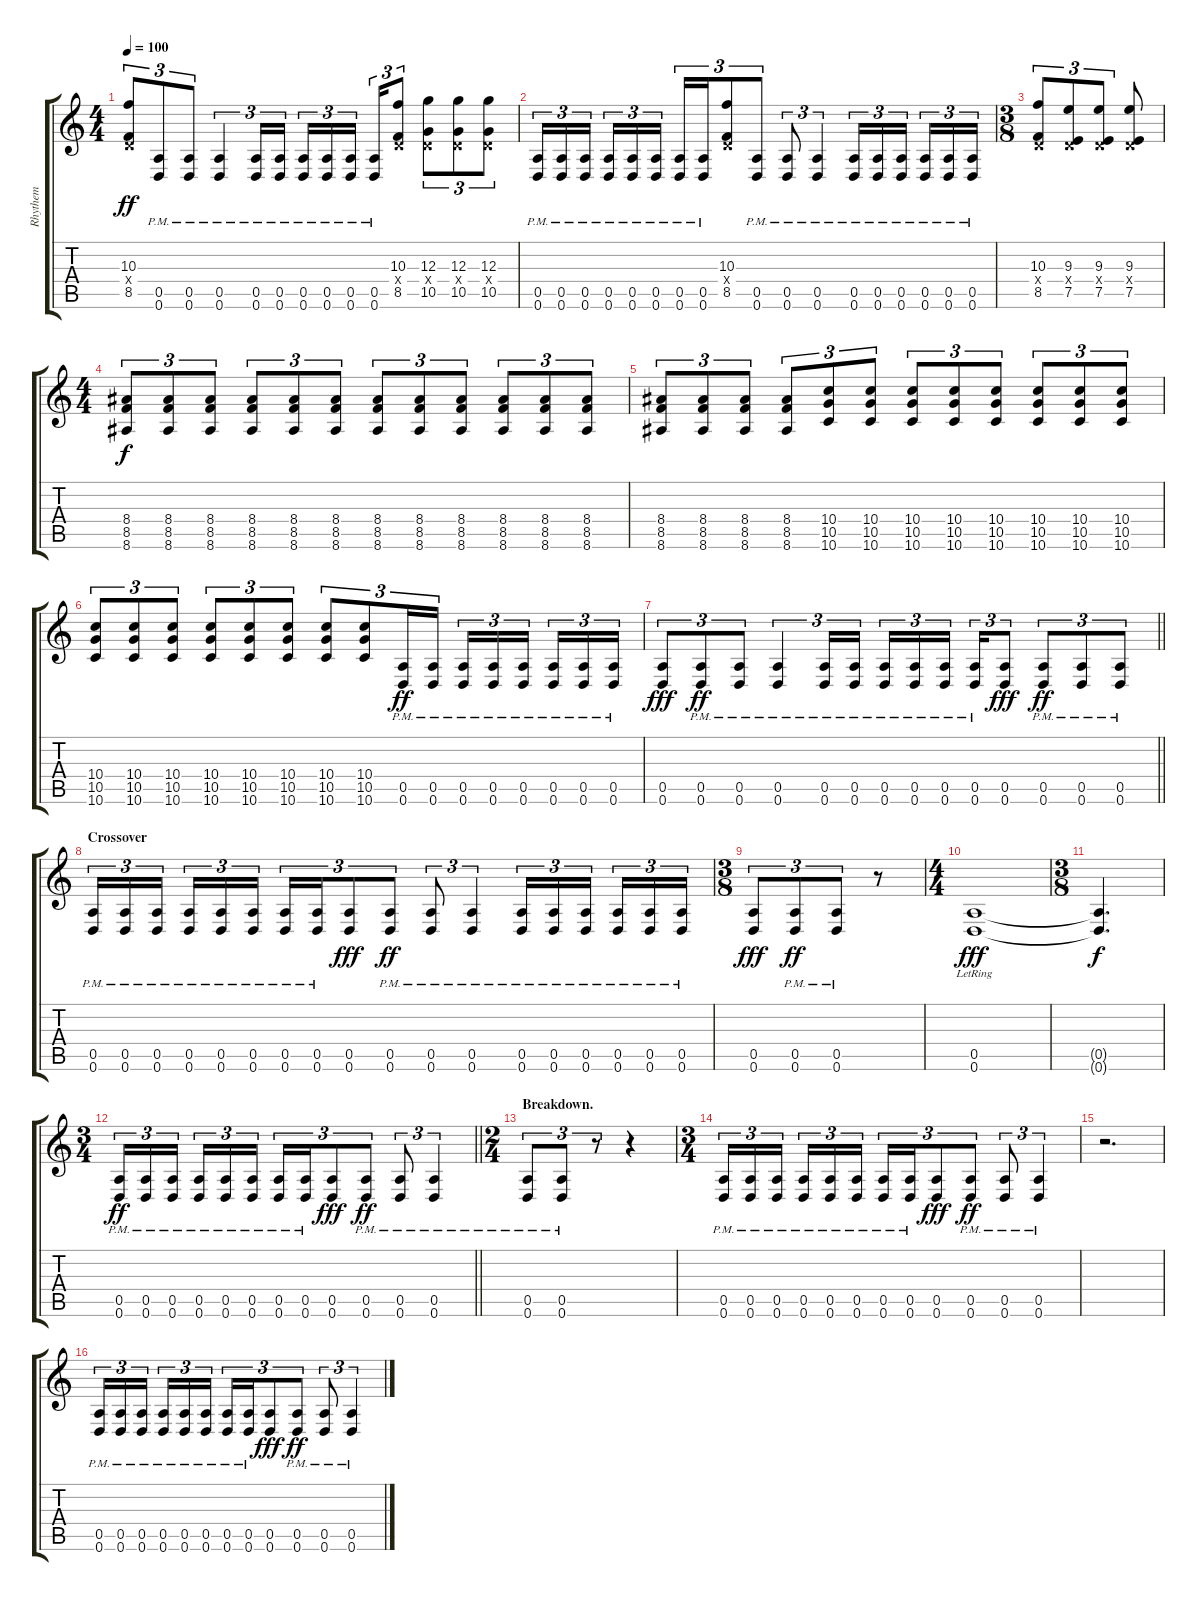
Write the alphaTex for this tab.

\track ("Rhythem" "Rhythem") {instrument distortionguitar}
\staff {score tabs}
\tuning (E4 B3 G3 D3 A2 D2) {hide}
\ts (4 4)
\tempo 100
\clef g2
\ks c
(10.3 0.4{x} 8.5).8{tu (3 2) dy ff} (0.5{pm} 0.6{pm}).8{tu (3 2)} (0.5{pm} 0.6{pm}).8{tu (3 2)} (0.5{pm} 0.6{pm}).4{tu (3 2)} (0.5{pm} 0.6{pm}).16{tu (3 2)} (0.5{pm} 0.6{pm}).16{tu (3 2)} (0.5{pm} 0.6{pm}).16{tu (3 2)} (0.5{pm} 0.6{pm}).16{tu (3 2)} (0.5{pm} 0.6{pm}).16{tu (3 2) beam splitsecondary} (0.5{pm} 0.6{pm}).16{tu (3 2)} (10.3 0.4{x} 8.5).8{tu (3 2)} (12.3 0.4{x} 10.5).8{tu (3 2)} (12.3 0.4{x} 10.5).8{tu (3 2)} (12.3 0.4{x} 10.5).8{tu (3 2)} |
(0.5{pm} 0.6{pm}).16{tu (3 2)} (0.5{pm} 0.6{pm}).16{tu (3 2)} (0.5{pm} 0.6{pm}).16{tu (3 2) beam splitsecondary} (0.5{pm} 0.6{pm}).16{tu (3 2)} (0.5{pm} 0.6{pm}).16{tu (3 2)} (0.5{pm} 0.6{pm}).16{tu (3 2)} (0.5{pm} 0.6{pm}).16{tu (3 2)} (0.5{pm} 0.6{pm}).16{tu (3 2)} (10.3 0.4{x} 8.5).8{tu (3 2)} (0.5{pm} 0.6{pm}).8{tu (3 2)} (0.5{pm} 0.6{pm}).8{tu (3 2)} (0.5{pm} 0.6{pm}).4{tu (3 2)} (0.5{pm} 0.6{pm}).16{tu (3 2)} (0.5{pm} 0.6{pm}).16{tu (3 2)} (0.5{pm} 0.6{pm}).16{tu (3 2) beam splitsecondary} (0.5{pm} 0.6{pm}).16{tu (3 2)} (0.5{pm} 0.6{pm}).16{tu (3 2)} (0.5{pm} 0.6{pm}).16{tu (3 2)} |
\ts (3 8)
(10.3 0.4{x} 8.5).8{tu (3 2)} (9.3 0.4{x} 7.5).8{tu (3 2)} (9.3 0.4{x} 7.5).8{tu (3 2)} (9.3 0.4{x} 7.5).8 |
\ts (4 4)
(8.4 8.5 8.6).8{tu (3 2) dy f} (8.4 8.5 8.6).8{tu (3 2)} (8.4 8.5 8.6).8{tu (3 2)} (8.4 8.5 8.6).8{tu (3 2)} (8.4 8.5 8.6).8{tu (3 2)} (8.4 8.5 8.6).8{tu (3 2)} (8.4 8.5 8.6).8{tu (3 2)} (8.4 8.5 8.6).8{tu (3 2)} (8.4 8.5 8.6).8{tu (3 2)} (8.4 8.5 8.6).8{tu (3 2)} (8.4 8.5 8.6).8{tu (3 2)} (8.4 8.5 8.6).8{tu (3 2)} |
(8.4 8.5 8.6).8{tu (3 2)} (8.4 8.5 8.6).8{tu (3 2)} (8.4 8.5 8.6).8{tu (3 2)} (8.4 8.5 8.6).8{tu (3 2)} (10.4 10.5 10.6).8{tu (3 2)} (10.4 10.5 10.6).8{tu (3 2)} (10.4 10.5 10.6).8{tu (3 2)} (10.4 10.5 10.6).8{tu (3 2)} (10.4 10.5 10.6).8{tu (3 2)} (10.4 10.5 10.6).8{tu (3 2)} (10.4 10.5 10.6).8{tu (3 2)} (10.4 10.5 10.6).8{tu (3 2)} |
(10.4 10.5 10.6).8{tu (3 2)} (10.4 10.5 10.6).8{tu (3 2)} (10.4 10.5 10.6).8{tu (3 2)} (10.4 10.5 10.6).8{tu (3 2)} (10.4 10.5 10.6).8{tu (3 2)} (10.4 10.5 10.6).8{tu (3 2)} (10.4 10.5 10.6).8{tu (3 2)} (10.4 10.5 10.6).8{tu (3 2)} (0.5{pm} 0.6{pm}).16{tu (3 2) dy ff} (0.5{pm} 0.6{pm}).16{tu (3 2)} (0.5{pm} 0.6{pm}).16{tu (3 2)} (0.5{pm} 0.6{pm}).16{tu (3 2)} (0.5{pm} 0.6{pm}).16{tu (3 2) beam splitsecondary} (0.5{pm} 0.6{pm}).16{tu (3 2)} (0.5{pm} 0.6{pm}).16{tu (3 2)} (0.5{pm} 0.6{pm}).16{tu (3 2)} |
\barLineRight lightlight
(0.5 0.6).8{tu (3 2) dy fff} (0.5{pm} 0.6{pm}).8{tu (3 2) dy ff} (0.5{pm} 0.6{pm}).8{tu (3 2)} (0.5{pm} 0.6{pm}).4{tu (3 2)} (0.5{pm} 0.6{pm}).16{tu (3 2)} (0.5{pm} 0.6{pm}).16{tu (3 2)} (0.5{pm} 0.6{pm}).16{tu (3 2)} (0.5{pm} 0.6{pm}).16{tu (3 2)} (0.5{pm} 0.6{pm}).16{tu (3 2) beam splitsecondary} (0.5{pm} 0.6{pm}).16{tu (3 2)} (0.5 0.6).8{tu (3 2) dy fff} (0.5{pm} 0.6{pm}).8{tu (3 2) dy ff} (0.5{pm} 0.6{pm}).8{tu (3 2)} (0.5{pm} 0.6{pm}).8{tu (3 2)} |
\section ("" "Crossover")
(0.5{pm} 0.6{pm}).16{tu (3 2)} (0.5{pm} 0.6{pm}).16{tu (3 2)} (0.5{pm} 0.6{pm}).16{tu (3 2) beam splitsecondary} (0.5{pm} 0.6{pm}).16{tu (3 2)} (0.5{pm} 0.6{pm}).16{tu (3 2)} (0.5{pm} 0.6{pm}).16{tu (3 2)} (0.5{pm} 0.6{pm}).16{tu (3 2)} (0.5{pm} 0.6{pm}).16{tu (3 2)} (0.5 0.6).8{tu (3 2) dy fff} (0.5{pm} 0.6{pm}).8{tu (3 2) dy ff} (0.5{pm} 0.6{pm}).8{tu (3 2)} (0.5{pm} 0.6{pm}).4{tu (3 2)} (0.5{pm} 0.6{pm}).16{tu (3 2)} (0.5{pm} 0.6{pm}).16{tu (3 2)} (0.5{pm} 0.6{pm}).16{tu (3 2) beam splitsecondary} (0.5{pm} 0.6{pm}).16{tu (3 2)} (0.5{pm} 0.6{pm}).16{tu (3 2)} (0.5{pm} 0.6{pm}).16{tu (3 2)} |
\ts (3 8)
(0.5 0.6).8{tu (3 2) dy fff} (0.5{pm} 0.6{pm}).8{tu (3 2) dy ff} (0.5{pm} 0.6{pm}).8{tu (3 2)} r.8 |
\ts (4 4)
(0.5{lr} 0.6{lr}).1{dy fff} |
\ts (3 8)
(0.5{t} 0.6{t}).4{d dy f} |
\ts (3 4)
\barLineRight lightlight
(0.5{pm} 0.6{pm}).16{tu (3 2) dy ff} (0.5{pm} 0.6{pm}).16{tu (3 2)} (0.5{pm} 0.6{pm}).16{tu (3 2) beam splitsecondary} (0.5{pm} 0.6{pm}).16{tu (3 2)} (0.5{pm} 0.6{pm}).16{tu (3 2)} (0.5{pm} 0.6{pm}).16{tu (3 2)} (0.5{pm} 0.6{pm}).16{tu (3 2)} (0.5{pm} 0.6{pm}).16{tu (3 2)} (0.5 0.6).8{tu (3 2) dy fff} (0.5{pm} 0.6{pm}).8{tu (3 2) dy ff} (0.5{pm} 0.6{pm}).8{tu (3 2)} (0.5{pm} 0.6{pm}).4{tu (3 2)} |
\ts (2 4)
\section ("" "Breakdown.")
(0.5{pm} 0.6{pm}).8{tu (3 2)} (0.5{pm} 0.6{pm}).8{tu (3 2)} r.8{tu (3 2)} r.4 |
\ts (3 4)
(0.5{pm} 0.6{pm}).16{tu (3 2)} (0.5{pm} 0.6{pm}).16{tu (3 2)} (0.5{pm} 0.6{pm}).16{tu (3 2) beam splitsecondary} (0.5{pm} 0.6{pm}).16{tu (3 2)} (0.5{pm} 0.6{pm}).16{tu (3 2)} (0.5{pm} 0.6{pm}).16{tu (3 2)} (0.5{pm} 0.6{pm}).16{tu (3 2)} (0.5{pm} 0.6{pm}).16{tu (3 2)} (0.5 0.6).8{tu (3 2) dy fff} (0.5{pm} 0.6{pm}).8{tu (3 2) dy ff} (0.5{pm} 0.6{pm}).8{tu (3 2)} (0.5{pm} 0.6{pm}).4{tu (3 2)} |
r.2{d} |
(0.5{pm} 0.6{pm}).16{tu (3 2)} (0.5{pm} 0.6{pm}).16{tu (3 2)} (0.5{pm} 0.6{pm}).16{tu (3 2) beam splitsecondary} (0.5{pm} 0.6{pm}).16{tu (3 2)} (0.5{pm} 0.6{pm}).16{tu (3 2)} (0.5{pm} 0.6{pm}).16{tu (3 2)} (0.5{pm} 0.6{pm}).16{tu (3 2)} (0.5{pm} 0.6{pm}).16{tu (3 2)} (0.5 0.6).8{tu (3 2) dy fff} (0.5{pm} 0.6{pm}).8{tu (3 2) dy ff} (0.5{pm} 0.6{pm}).8{tu (3 2)} (0.5{pm} 0.6{pm}).4{tu (3 2)}
